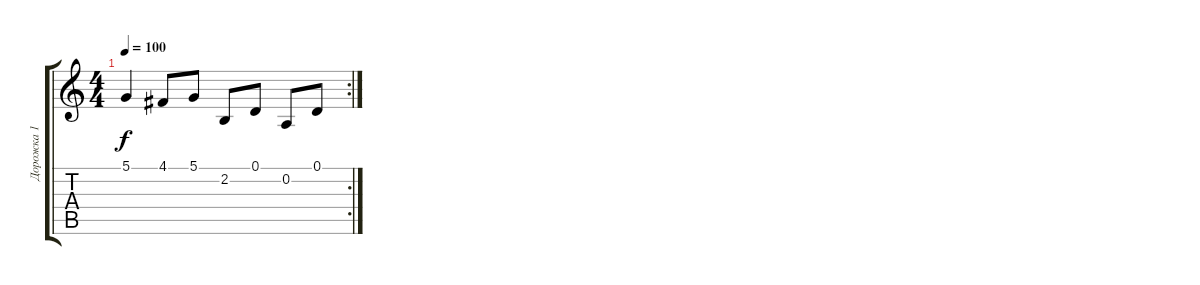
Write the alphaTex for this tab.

\track ("Дорожка 1" "Дорожка 1") {instrument lead1square}
\staff {score tabs}
\tuning (D4 A3 F3 C3 G2 D2) {hide}
\rc 2
\ts (4 4)
\tempo 100
\clef g2
\ks c
5.1{t}.4{dy f} 4.1.8 5.1.8 2.2.8 0.1.8 0.2.8 0.1.8
